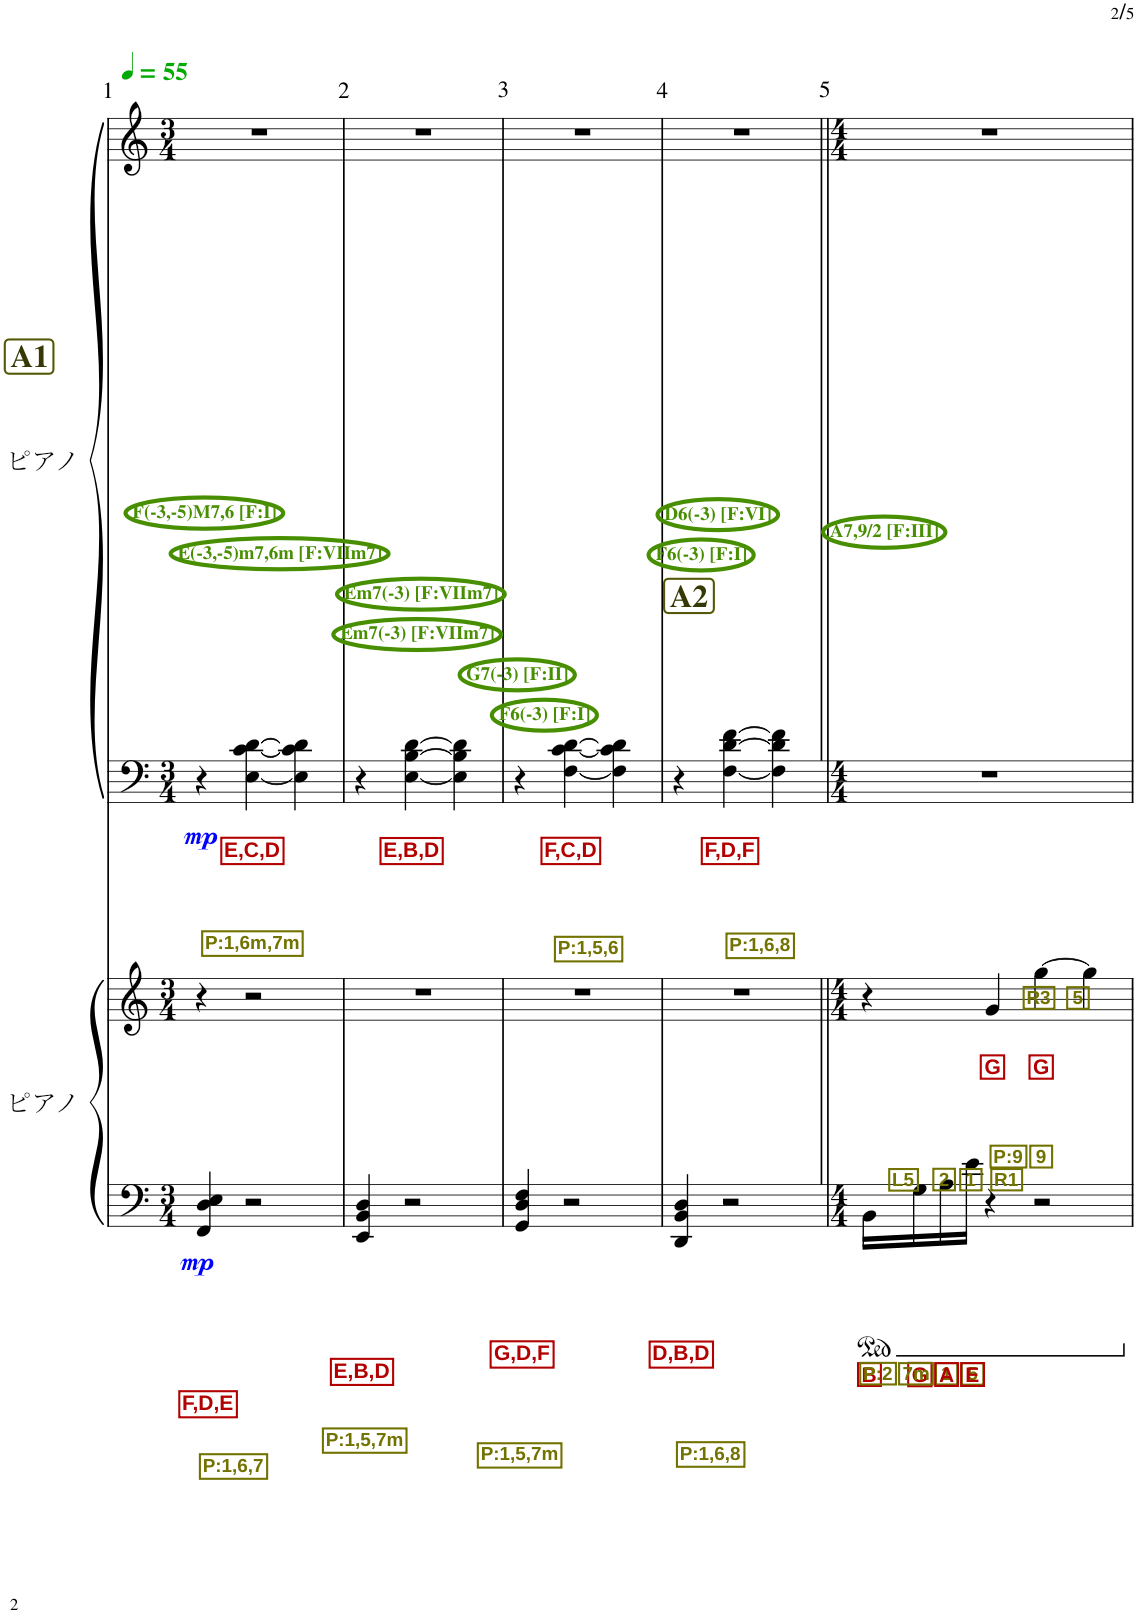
**kern	**text	**text	**text	**kern	**text	**text	**text	**dynam	**kern	**text	**text	**text	**kern	**dynam
*part2	*part2	*part2	*part2	*part2	*part2	*part2	*part2	*part2	*part1	*part1	*part1	*part1	*part1	*part1
*staff4	*staff4	*staff4	*staff4	*staff3	*staff3	*staff3	*staff3	*staff3/4	*staff2	*staff2	*staff2	*staff2	*staff1	*staff1/2
*I"ピアノ	*	*	*	*	*	*	*	*	*I"ピアノ	*	*	*	*	*
*clefF4	*	*	*	*clefG2	*	*	*	*	*clefF4	*	*	*	*clefG2	*
*k[]	*	*	*	*k[]	*	*	*	*	*k[]	*	*	*	*k[]	*
*M3/4	*	*	*	*M3/4	*	*	*	*	*M3/4	*	*	*	*M3/4	*
*MM55	*	*	*	*MM55	*	*	*	*	*MM55	*	*	*	*MM55	*
!!LO:REH:place=s1:b:B:cj:color=#373904:fs=15:t=A1
=1	=1	=1	=1	=1	=1	=1	=1	=1	=1	=1	=1	=1	=1	=1
!	!	!	!	!	!	!	!	!	!	!	!	!	!LO:TX:b:B:color=#478E00:t=F(-3,-5)M7,6 [F&colon;I]	!
!	!	!LO:LY:b:color=#B30000	!LO:LY:b:color=#727200	!	!	!	!	!LO:DY:b=2	!	!	!	!	!	!LO:DY:b=2
*	*	*	*	*	*	*	*	*	*	*	*	*	*^	*
4FF/ 4D/ 4E/	.	F,D,E	P:1,6,7	4r	.	.	.	mp	4r	.	.	.	2.r	4ryy	mp
!	!	!	!	!	!	!	!	!	!	!	!	!	!	!LO:TX:b:B:color=#478E00:t=E(-3,-5)m7,6m [F&colon;VIIm7]	!
!	!	!	!	!	!	!	!	!	!	!	!LO:LY:b:color=#B30000	!LO:LY:b:color=#727200	!	!	!
2r	.	.	.	2r	.	.	.	.	[4E\ [4c\ [4d\	.	E,C,D	P:1,6m,7m	.	2ryy	.
.	.	.	.	.	.	.	.	.	4E\] 4c\] 4d\]	.	.	.	.	.	.
=2	=2	=2	=2	=2	=2	=2	=2	=2	=2	=2	=2	=2	=2	=2	=2
!	!	!	!	!	!	!	!	!	!	!	!	!	!LO:TX:b:B:color=#478E00:t=Em7(-3) [F&colon;VIIm7]	!	!
!	!	!LO:LY:b:color=#B30000	!LO:LY:b:color=#727200	!	!	!	!	!	!	!	!	!	!	!	!
4EE/ 4BB/ 4D/	.	E,B,D	P:1,5,7m	2.r	.	.	.	.	4r	.	.	.	2.r	4ryy	.
!	!	!	!	!	!	!	!	!	!	!	!	!	!	!LO:TX:b:B:color=#478E00:t=Em7(-3) [F&colon;VIIm7]	!
!	!	!	!	!	!	!	!	!	!	!	!LO:LY:b:color=#B30000	!	!	!	!
2r	.	.	.	.	.	.	.	.	[4E\ [4B\ [4d\	.	E,B,D	.	.	2ryy	.
.	.	.	.	.	.	.	.	.	4E\] 4B\] 4d\]	.	.	.	.	.	.
=3	=3	=3	=3	=3	=3	=3	=3	=3	=3	=3	=3	=3	=3	=3	=3
!	!	!	!	!	!	!	!	!	!	!	!	!	!LO:TX:b:B:color=#478E00:t=G7(-3) [F&colon;II]	!	!
!	!	!LO:LY:b:color=#B30000	!LO:LY:b:color=#727200	!	!	!	!	!	!	!	!	!	!	!	!
4GG/ 4D/ 4F/	.	G,D,F	P:1,5,7m	2.r	.	.	.	.	4r	.	.	.	2.r	4ryy	.
!	!	!	!	!	!	!	!	!	!	!	!	!	!	!LO:TX:b:B:color=#478E00:t=F6(-3) [F&colon;I]	!
!	!	!	!	!	!	!	!	!	!	!	!LO:LY:b:color=#B30000	!LO:LY:b:color=#727200	!	!	!
2r	.	.	.	.	.	.	.	.	[4F\ [4c\ [4d\	.	F,C,D	P:1,5,6	.	2ryy	.
.	.	.	.	.	.	.	.	.	4F\] 4c\] 4d\]	.	.	.	.	.	.
=4	=4	=4	=4	=4	=4	=4	=4	=4	=4	=4	=4	=4	=4	=4	=4
!	!	!	!	!	!	!	!	!	!	!	!	!	!LO:TX:b:B:color=#478E00:t=D6(-3) [F&colon;VI]	!	!
!	!	!LO:LY:b:color=#B30000	!LO:LY:b:color=#727200	!	!	!	!	!	!	!	!	!	!	!	!
4DD/ 4BB/ 4D/	.	D,B,D	P:1,6,8	2.r	.	.	.	.	4r	.	.	.	2.r	4ryy	.
!	!	!	!	!	!	!	!	!	!	!	!	!	!	!LO:TX:b:B:color=#478E00:t=F6(-3) [F&colon;I]	!
!	!	!	!	!	!	!	!	!	!	!	!LO:LY:b:color=#B30000	!LO:LY:b:color=#727200	!	!	!
2r	.	.	.	.	.	.	.	.	[4F\ [4d\ [4f\	.	F,D,F	P:1,6,8	.	2ryy	.
.	.	.	.	.	.	.	.	.	4F\] 4d\] 4f\]	.	.	.	.	.	.
*	*	*	*	*	*	*	*	*	*	*	*	*	*v	*v	*
!!LO:REH:place=s1:b:B:cj:color=#373904:fs=15:t=A2
=5||	=5||	=5||	=5||	=5||	=5||	=5||	=5||	=5||	=5||	=5||	=5||	=5||	=5||	=5||
*M4/4	*	*	*	*M4/4	*	*	*	*	*M4/4	*	*	*	*M4/4	*
*	*	*	*	*	*	*	*	*	*	*	*	*	*^	*
!	!	!	!	!	!	!	!	!	!	!	!	!	!LO:TX:b:B:color=#478E00:t=A7,9/2 [F&colon;III]	!	!
!	!LO:LY:a:color=#727200	!LO:LY:b:color=#B30000	!LO:LY:b:color=#727200	!	!	!	!	!	!	!	!	!	!	!	!
*	*	*	*	*	*	*	*	*	*	*	*	*	*v	*v	*
16BB\LL	L5	B	P:2	4r	.	.	.	.	1r	.	.	.	1r	.
!	!LO:LY:a:color=#727200	!LO:LY:b:color=#B30000	!LO:LY:b:color=#727200	!	!	!	!	!	!	!	!	!	!	!
16G\	2	G	7m	.	.	.	.	.	.	.	.	.	.	.
!	!LO:LY:a:color=#727200	!LO:LY:b:color=#B30000	!LO:LY:b:color=#727200	!	!	!	!	!	!	!	!	!	!	!
16A\	1	A	1	.	.	.	.	.	.	.	.	.	.	.
!	!LO:LY:a:color=#727200	!LO:LY:b:color=#B30000	!LO:LY:b:color=#727200	!	!	!	!	!	!	!	!	!	!	!
16e\JJ	R1	E	5	.	.	.	.	.	.	.	.	.	.	.
!	!	!	!	!	!LO:LY:a:color=#727200	!LO:LY:b:color=#B30000	!LO:LY:b:color=#727200	!	!	!	!	!	!	!
4r	.	.	.	4g/	R3	G	P:9	.	.	.	.	.	.	.
!	!	!	!	!	!LO:LY:a:color=#727200	!LO:LY:b:color=#B30000	!LO:LY:b:color=#727200	!	!	!	!	!	!	!
2r	.	.	.	[4gg\	5	G	9	.	.	.	.	.	.	.
.	.	.	.	4gg\]	.	.	.	.	.	.	.	.	.	.
=	=	=	=	=	=	=	=	=	=	=	=	=	=	=
*-	*-	*-	*-	*-	*-	*-	*-	*-	*-	*-	*-	*-	*-	*-
